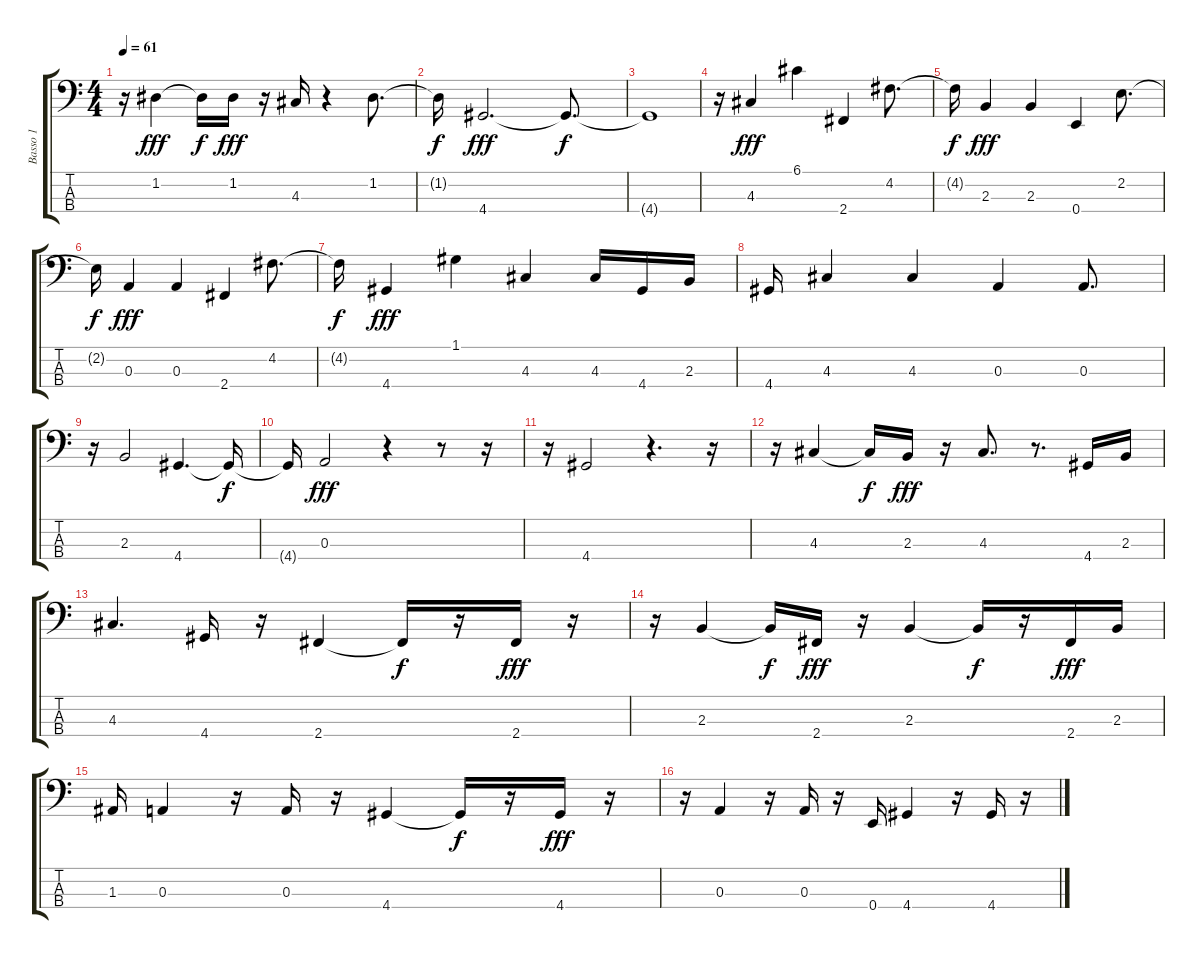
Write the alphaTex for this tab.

\track ("Basso 1" "Basso 1") {instrument electricbasspick}
\staff {score tabs}
\tuning (G2 D2 A1 E1) {hide}
\ts (4 4)
\tempo 61
\clef f4
\ks c
r.16{dy fff} 1.2.4 1.2{t}.16{dy f} 1.2.16{dy fff} r.16 4.3.16 r.4 1.2.8{d} |
1.2{t}.16{dy f} 4.4.2{d dy fff} 4.4{t}.8{d dy f} |
4.4{t}.1 |
r.16 4.3.4{dy fff} 6.1.4 2.4.4 4.2.8{d} |
4.2{t}.16{dy f} 2.3.4{dy fff} 2.3.4 0.4.4 2.2.8{d} |
2.2{t}.16{dy f} 0.3.4{dy fff} 0.3.4 2.4.4 4.2.8{d} |
4.2{t}.16{dy f} 4.4.4{dy fff} 1.1.4 4.3.4 4.3.16 4.4.16 2.3.16 |
4.4.16 4.3.4 4.3.4 0.3.4 0.3.8{d} |
r.16 2.3.2 4.4.4{d} 4.4{t}.16{dy f} |
4.4{t}.16 0.3.2{dy fff} r.4 r.8 r.16 |
r.16 4.4.2 r.4{d} r.16 |
r.16 4.3.4 4.3{t}.16{dy f} 2.3.16{dy fff} r.16 4.3.8{d} r.8{d} 4.4.16 2.3.16 |
4.3.4{d} 4.4.16 r.16 2.4.4 2.4{t}.16{dy f} r.16 2.4.16{dy fff} r.16 |
r.16 2.3.4 2.3{t}.16{dy f} 2.4.16{dy fff} r.16 2.3.4 2.3{t}.16{dy f} r.16 2.4.16{dy fff} 2.3.16 |
1.3.16 0.3.4 r.16 0.3.16 r.16 4.4.4 4.4{t}.16{dy f} r.16 4.4.16{dy fff} r.16 |
r.16 0.3.4 r.16 0.3.16 r.16 0.4.16 4.4.4 r.16 4.4.16 r.16
